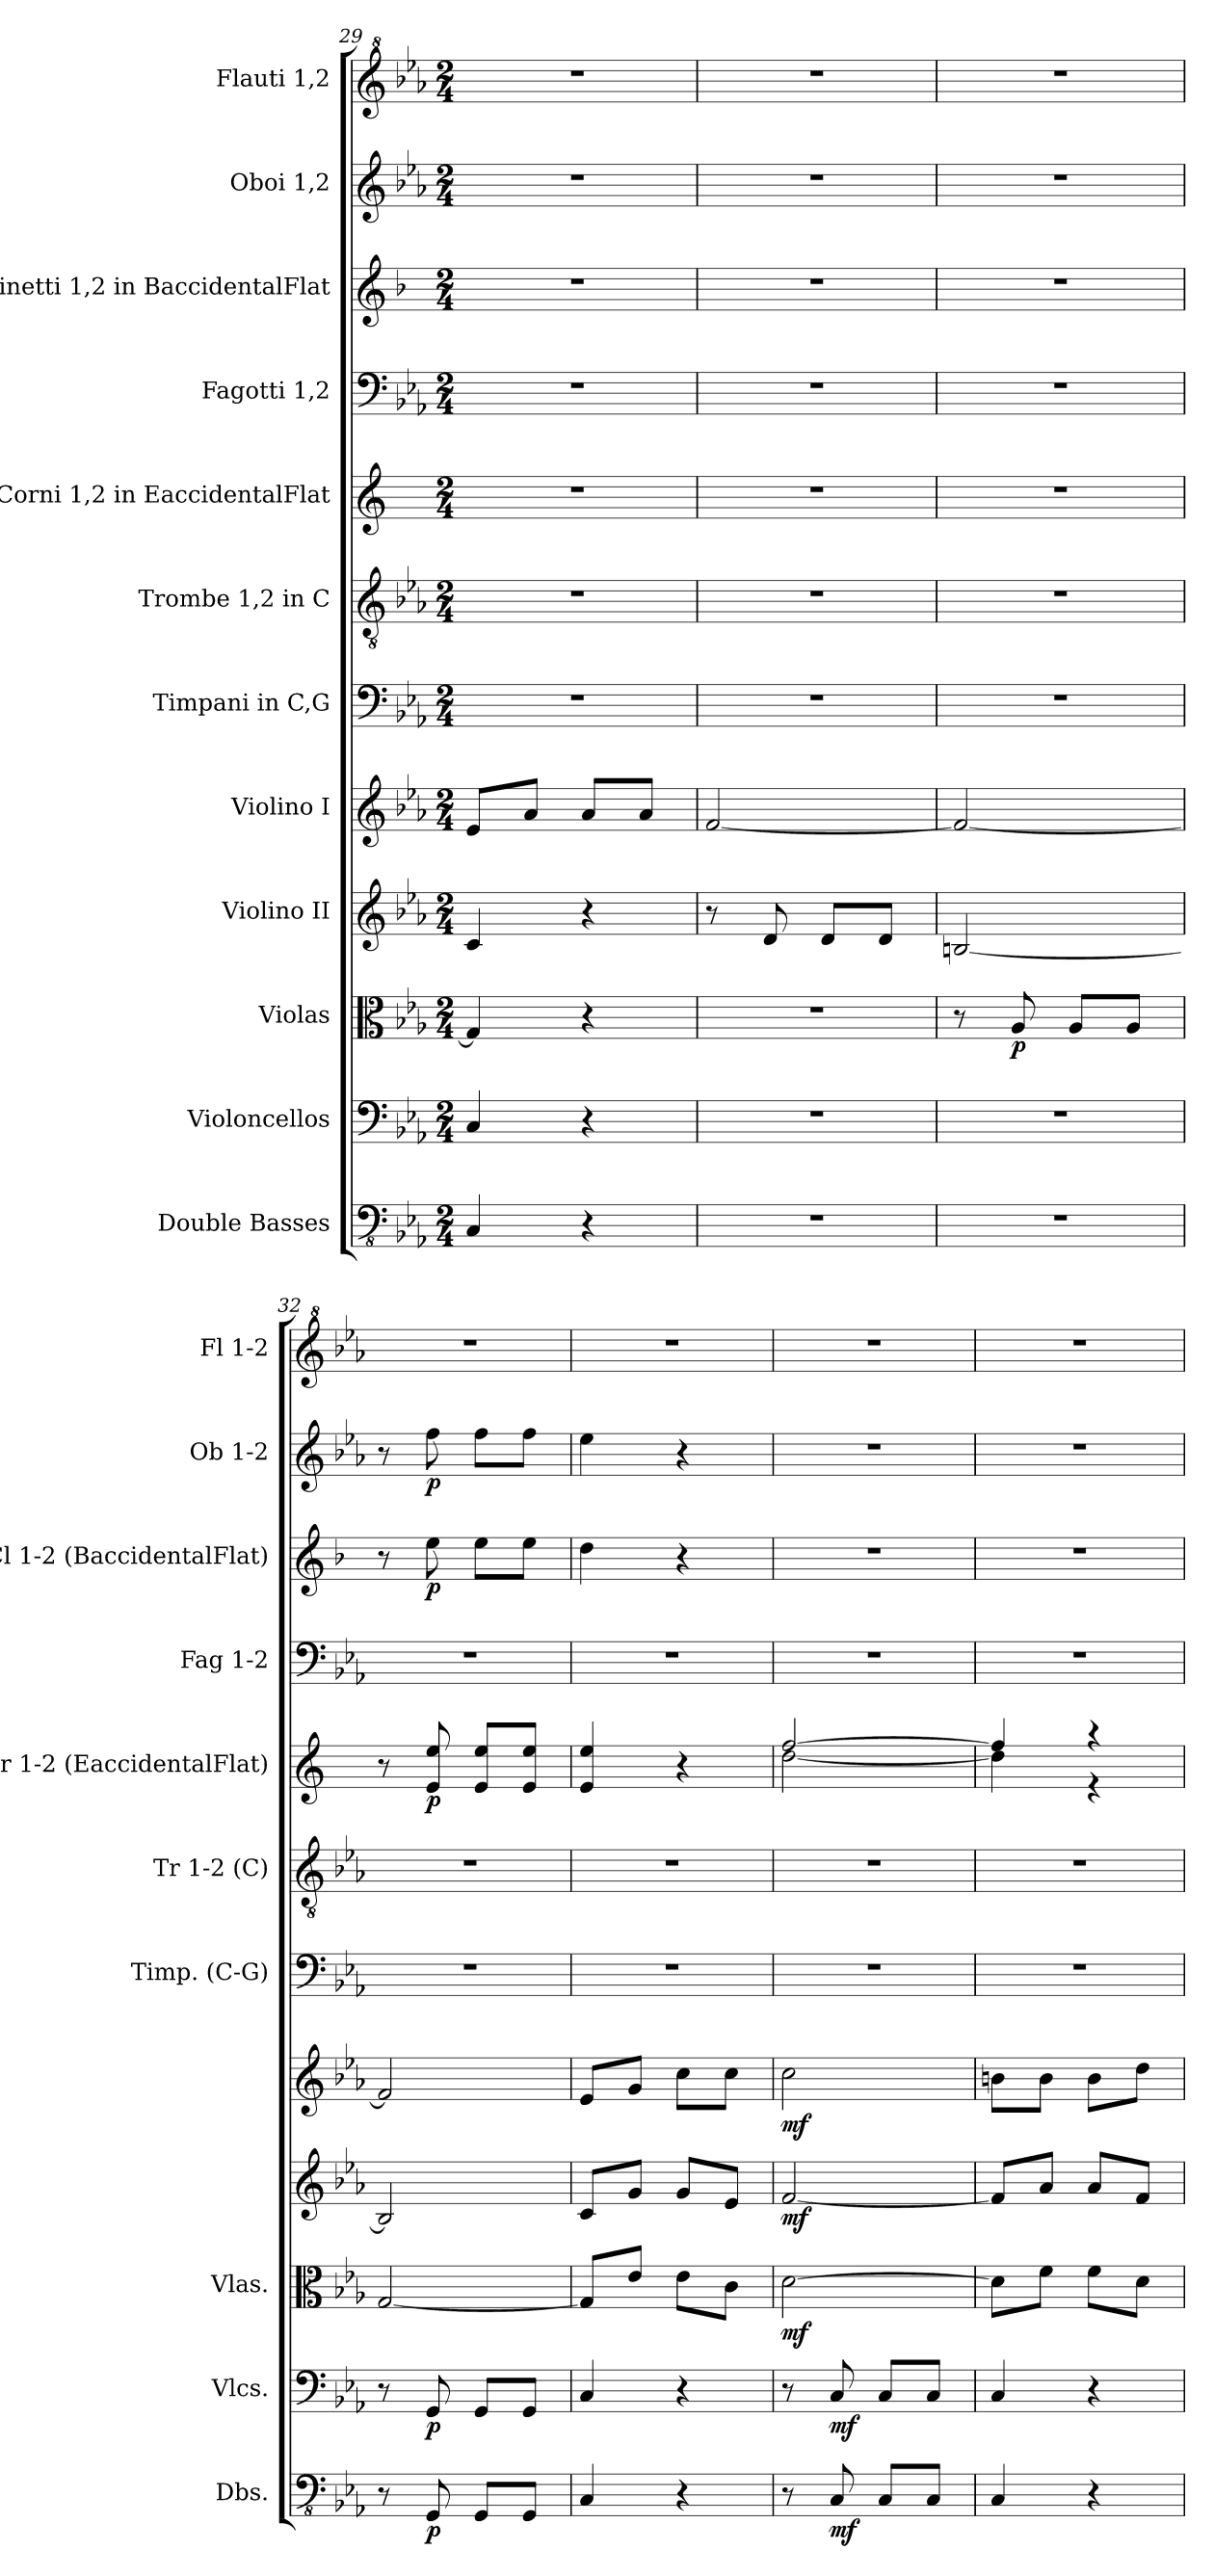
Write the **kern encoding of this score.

**kern	**dynam	**kern	**dynam	**kern	**dynam	**kern	**dynam	**kern	**dynam	**kern	**kern	**kern	**dynam	**kern	**kern	**dynam	**kern	**dynam	**kern
*part12	*part12	*part11	*part11	*part10	*part10	*part9	*part9	*part8	*part8	*part7	*part6	*part5	*part5	*part4	*part3	*part3	*part2	*part2	*part1
*staff12	*staff12	*staff11	*staff11	*staff10	*staff10	*staff9	*staff9	*staff8	*staff8	*staff7	*staff6	*staff5	*staff5	*staff4	*staff3	*staff3	*staff2	*staff2	*staff1
*I"Double Basses	*	*I"Violoncellos	*	*I"Violas	*	*I"Violino II	*	*I"Violino I	*	*I"Timpani in C,G	*I"Trombe 1,2 in C	*I"Corni 1,2 in EaccidentalFlat	*	*I"Fagotti 1,2	*I"Clarinetti 1,2 in BaccidentalFlat	*	*I"Oboi 1,2	*	*I"Flauti 1,2
*I'Dbs.	*	*I'Vlcs.	*	*I'Vlas.	*	*	*	*	*	*I'Timp. (C-G)	*I'Tr 1-2 (C)	*I'Cor 1-2 (EaccidentalFlat)	*	*I'Fag 1-2	*I'Cl 1-2 (BaccidentalFlat)	*	*I'Ob 1-2	*	*I'Fl 1-2
*clefFv4	*	*clefF4	*	*clefC3	*	*clefG2	*	*clefG2	*	*clefF4	*clefGv2	*clefG2	*	*clefF4	*clefG2	*	*clefG2	*	*clefG^2
*	*	*	*	*	*	*	*	*	*	*	*	*ITrd-2c-3	*	*	*ITrd1c2	*	*	*	*
*k[b-e-a-]	*	*k[b-e-a-]	*	*k[b-e-a-]	*	*k[b-e-a-]	*	*k[b-e-a-]	*	*k[b-e-a-]	*k[b-e-a-]	*k[b-e-a-]	*	*k[b-e-a-]	*k[b-e-a-]	*	*k[b-e-a-]	*	*k[b-e-a-]
*M2/4	*	*M2/4	*	*M2/4	*	*M2/4	*	*M2/4	*	*M2/4	*M2/4	*M2/4	*	*M2/4	*M2/4	*	*M2/4	*	*M2/4
=29	=29	=29	=29	=29	=29	=29	=29	=29	=29	=29	=29	=29	=29	=29	=29	=29	=29	=29	=29
4CC/	.	4C/	.	4G/]	.	4c/	.	8e-/L	.	2r	2r	2r	.	2r	2r	.	2r	.	2r
.	.	.	.	.	.	.	.	8a-/J	.	.	.	.	.	.	.	.	.	.	.
4r	.	4r	.	4r	.	4r	.	8a-/L	.	.	.	.	.	.	.	.	.	.	.
.	.	.	.	.	.	.	.	8a-/J	.	.	.	.	.	.	.	.	.	.	.
=30	=30	=30	=30	=30	=30	=30	=30	=30	=30	=30	=30	=30	=30	=30	=30	=30	=30	=30	=30
2r	.	2r	.	2r	.	8r	.	[2f/	.	2r	2r	2r	.	2r	2r	.	2r	.	2r
.	.	.	.	.	.	8d/	.	.	.	.	.	.	.	.	.	.	.	.	.
.	.	.	.	.	.	8d/L	.	.	.	.	.	.	.	.	.	.	.	.	.
.	.	.	.	.	.	8d/J	.	.	.	.	.	.	.	.	.	.	.	.	.
=31	=31	=31	=31	=31	=31	=31	=31	=31	=31	=31	=31	=31	=31	=31	=31	=31	=31	=31	=31
2r	.	2r	.	8r	.	[2Bn/	.	2f/_	.	2r	2r	2r	.	2r	2r	.	2r	.	2r
!	!	!	!	!	!LO:DY:b	!	!	!	!	!	!	!	!	!	!	!	!	!	!
.	.	.	.	8A-/	p	.	.	.	.	.	.	.	.	.	.	.	.	.	.
.	.	.	.	8A-/L	.	.	.	.	.	.	.	.	.	.	.	.	.	.	.
.	.	.	.	8A-/J	.	.	.	.	.	.	.	.	.	.	.	.	.	.	.
=32	=32	=32	=32	=32	=32	=32	=32	=32	=32	=32	=32	=32	=32	=32	=32	=32	=32	=32	=32
8r	.	8r	.	[2G/	.	2B/]	.	2f/]	.	2r	2r	8r	.	2r	8r	.	8r	.	2r
!	!LO:DY:b	!	!LO:DY:b	!	!	!	!	!	!	!	!	!	!LO:DY:b	!	!	!LO:DY:b	!	!LO:DY:b	!
8GGG/	p	8GG/	p	.	.	.	.	.	.	.	.	8g/ 8gg/	p	.	8dd\	p	8ff\	p	.
8GGG/L	.	8GG/L	.	.	.	.	.	.	.	.	.	8g/ 8gg/L	.	.	8dd\L	.	8ff\L	.	.
8GGG/J	.	8GG/J	.	.	.	.	.	.	.	.	.	8g/ 8gg/J	.	.	8dd\J	.	8ff\J	.	.
=33	=33	=33	=33	=33	=33	=33	=33	=33	=33	=33	=33	=33	=33	=33	=33	=33	=33	=33	=33
4CC/	.	4C/	.	8G/L]	.	8c/L	.	8e-/L	.	2r	2r	4g/ 4gg/	.	2r	4cc\	.	4ee-\	.	2r
.	.	.	.	8e-/J	.	8g/J	.	8g/J	.	.	.	.	.	.	.	.	.	.	.
4r	.	4r	.	8e-\L	.	8g/L	.	8cc\L	.	.	.	4r	.	.	4r	.	4r	.	.
.	.	.	.	8c\J	.	8e-/J	.	8cc\J	.	.	.	.	.	.	.	.	.	.	.
=34	=34	=34	=34	=34	=34	=34	=34	=34	=34	=34	=34	=34	=34	=34	=34	=34	=34	=34	=34
*	*	*	*	*	*	*	*	*	*	*	*	*^	*	*	*	*	*	*	*
!	!	!	!	!	!LO:DY:b	!	!LO:DY:b	!	!LO:DY:b	!	!	!	!	!	!	!	!	!	!	!
8r	.	8r	.	[2d\	mf	[2f/	mf	2cc\	mf	2r	2r	[2aa-/	[2ff\	.	2r	2r	.	2r	.	2r
!	!LO:DY:b	!	!LO:DY:b	!	!	!	!	!	!	!	!	!	!	!	!	!	!	!	!	!
8CC/	mf	8C/	mf	.	.	.	.	.	.	.	.	.	.	.	.	.	.	.	.	.
8CC/L	.	8C/L	.	.	.	.	.	.	.	.	.	.	.	.	.	.	.	.	.	.
8CC/J	.	8C/J	.	.	.	.	.	.	.	.	.	.	.	.	.	.	.	.	.	.
=35	=35	=35	=35	=35	=35	=35	=35	=35	=35	=35	=35	=35	=35	=35	=35	=35	=35	=35	=35	=35
4CC/	.	4C/	.	8d\L]	.	8f/L]	.	8bn\L	.	2r	2r	4aa-/]	4ff\]	.	2r	2r	.	2r	.	2r
.	.	.	.	8f\J	.	8a-/J	.	8b\J	.	.	.	.	.	.	.	.	.	.	.	.
4r	.	4r	.	8f\L	.	8a-/L	.	8b\L	.	.	.	4r	4r	.	.	.	.	.	.	.
.	.	.	.	8d\J	.	8f/J	.	8dd\J	.	.	.	.	.	.	.	.	.	.	.	.
*	*	*	*	*	*	*	*	*	*	*	*	*v	*v	*	*	*	*	*	*	*
=	=	=	=	=	=	=	=	=	=	=	=	=	=	=	=	=	=	=	=
*-	*-	*-	*-	*-	*-	*-	*-	*-	*-	*-	*-	*-	*-	*-	*-	*-	*-	*-	*-
